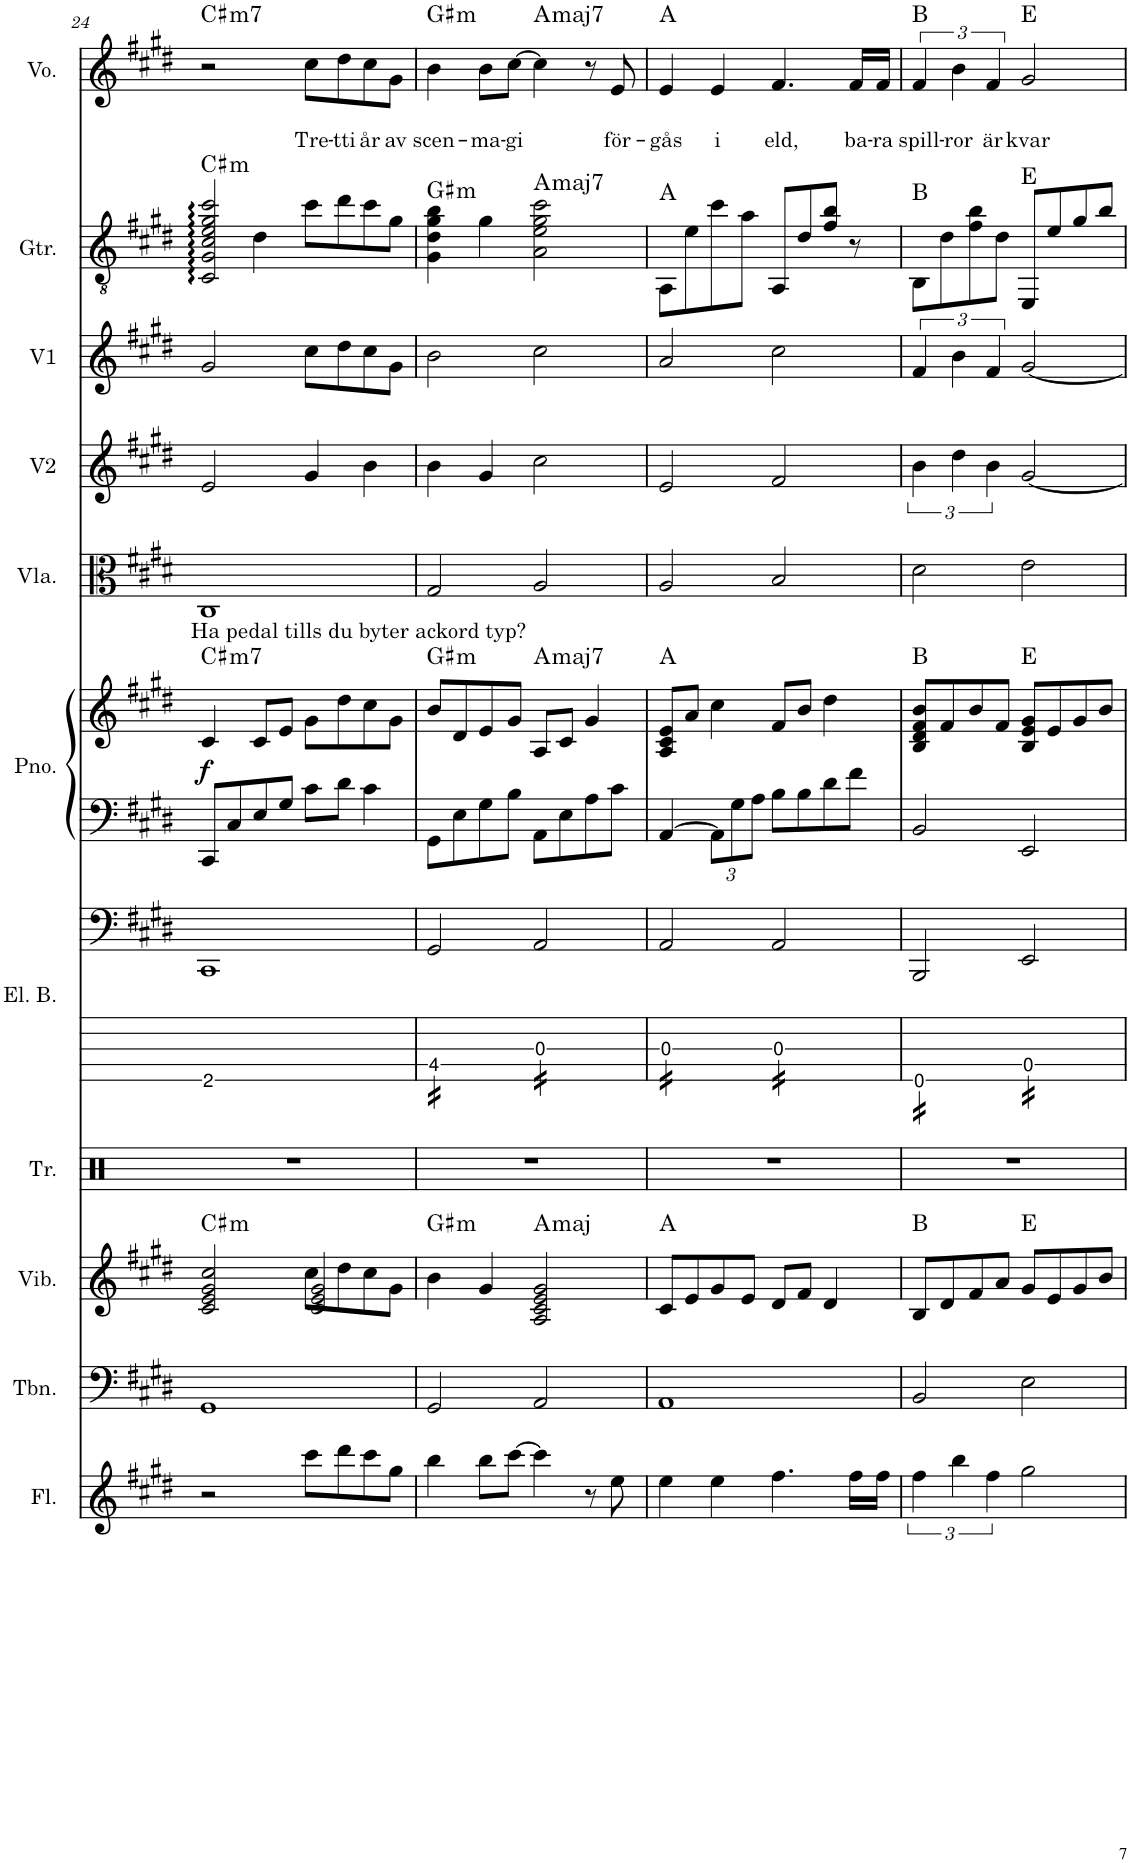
**kern	**kern	**kern	**harte	**kern	**kern	**kern	**kern	**kern	**dynam	**harte	**kern	**kern	**kern	**kern	**kern	**harte	**kern	**text	**text	**harte
*part11	*part10	*part9	*part9	*part8	*part7	*part7	*part6	*part6	*part6	*part6	*part5	*part4	*part3	*part2	*part2	*part2	*part1	*part1	*part1	*part1
*staff14	*staff13	*staff12	*	*staff11	*staff10	*staff9	*staff8	*staff7	*staff7/8	*	*staff6	*staff5	*staff4	*staff3	*staff2	*	*staff1	*staff1	*staff1	*
*I"Flute	*I"Trombone	*I"Vibraphone	*	*I"Trummor	*I"5-str. Electric Bass	*	*I"Piano	*	*	*	*I"Viola	*I"Violin 2	*I"Violin 1	*I"Gitarr	*	*	*I"Voice	*	*	*
*I'Fl.	*I'Tbn.	*I'Vib.	*	*I'Tr.	*I'El. B.	*	*I'Pno.	*	*	*	*I'Vla.	*I'V2	*I'V1	*I'Gtr.	*	*	*I'Vo.	*	*	*
!!LO:PB:g=z
*clefG2	*clefF4	*clefG2	*	*clefX	*	*clefF4	*clefF4	*clefG2	*	*	*clefC3	*clefG2	*clefG2	*	*clefGv2	*	*clefG2	*	*	*
*	*	*	*	*	*Trd7c12	*Trd7c12	*	*	*	*	*	*	*	*	*	*	*	*	*	*
*k[f#c#g#d#]	*k[f#c#g#d#]	*k[f#c#g#d#]	*	*k[]	*k[f#c#g#d#]	*k[f#c#g#d#]	*k[f#c#g#d#]	*k[f#c#g#d#]	*	*	*k[f#c#g#d#]	*k[f#c#g#d#]	*k[f#c#g#d#]	*k[f#c#g#d#]	*k[f#c#g#d#]	*	*k[f#c#g#d#]	*	*	*
*M4/4	*M4/4	*M4/4	*	*M4/4	*M4/4	*M4/4	*M4/4	*M4/4	*	*	*M4/4	*M4/4	*M4/4	*M4/4	*M4/4	*	*M4/4	*	*	*
=24	=24	=24	=24	=24	=24	=24	=24	=24	=24	=24	=24	=24	=24	=24	=24	=24	=24	=24	=24	=24
*	*	*^	*	*	*	*	*	*	*	*	*	*	*	*^	*^	*	*	*	*	*
!	!	!	!	!	!	!	!	!	!LO:TX:a:t=Ha pedal tills du byter ackord typ?	!	!	!	!	!	!	!	!	!	!	!	!	!	!
!	!	!	!	!LO:H:kt=m	!	!	!	!	!	!LO:DY:b	!LO:H:kt=m7	!	!	!	!	!	!	!	!LO:H:kt=m	!	!	!	!LO:H:kt=m7
2r	1GG#	2c#/ 2e/ 2g#/ 2cc#/	2ryy	C#:min	1r	1CC#	1CC#	8CC#/L	4c#/	f	C#:min7	1C#	2e/	2g#/	2C# 2G# 2c# 2e 2g# 2cc#	4ryy	2C#/ 2G#/ 2c#/ 2e/ 2g#/ 2cc#/	4ryy	C#:min	2r	.	.	C#:min7
.	.	.	.	.	.	.	.	8C#/	.	.	.	.	.	.	.	.	.	.	.	.	.	.	.
.	.	.	.	.	.	.	.	8E/	8c#/L	.	.	.	.	.	.	4d#	.	4d#\	.	.	.	.	.
.	.	.	.	.	.	.	.	8G#/J	8e/J	.	.	.	.	.	.	.	.	.	.	.	.	.	.
!	!	!	!	!	!	!	!	!	!	!	!	!	!	!	!	!	!	!	!	!	!	!LO:LY:b	!
8ccc#\L	.	2c#/ 2e/ 2g#/	8cc#\L	.	.	.	.	8c#\L	8g#\L	.	.	.	4g#/	8cc#\L	8cc#\L	2ryy	8cc#\L	2ryy	.	8cc#\L	.	Tre-	.
!	!	!	!	!	!	!	!	!	!	!	!	!	!	!	!	!	!	!	!	!	!	!LO:LY:b	!
8ddd#\	.	.	8dd#\	.	.	.	.	8d#\J	8dd#\	.	.	.	.	8dd#\	8dd#\J	.	8dd#\	.	.	8dd#\	.	-tti	.
!	!	!	!	!	!	!	!	!	!	!	!	!	!	!	!	!	!	!	!	!	!	!LO:LY:b	!
8ccc#\	.	.	8cc#\	.	.	.	.	4c#\	8cc#\	.	.	.	4b\	8cc#\	8cc#\L	.	8cc#\	.	.	8cc#\	.	år	.
!	!	!	!	!	!	!	!	!	!	!	!	!	!	!	!	!	!	!	!	!	!	!LO:LY:b	!
8gg#\J	.	.	8g#\J	.	.	.	.	.	8g#\J	.	.	.	.	8g#\J	8g#\J	.	8g#\J	.	.	8g#\J	.	av	.
*	*	*	*	*	*	*	*	*	*	*	*	*	*	*	*v	*v	*	*	*	*	*	*	*
*	*	*	*	*	*	*	*	*	*	*	*	*	*	*	*	*v	*v	*	*	*	*	*
=25	=25	=25	=25	=25	=25	=25	=25	=25	=25	=25	=25	=25	=25	=25	=25	=25	=25	=25	=25	=25	=25
!	!	!	!	!LO:H:kt=m	!	!	!	!	!	!	!LO:H:kt=m	!	!	!	!	!	!LO:H:kt=m	!	!	!LO:LY:b	!LO:H:kt=m
*	*	*v	*v	*	*	*	*	*	*	*	*	*	*	*	*	*	*	*	*	*	*
4bb\	2GG#/	4b\	G#:min	1r	2GG#\	2GG#/	8GG#\L	8b/L	.	G#:min	2G#/	4b\	2b\	4G# 4d# 4g# 4b	4G#\ 4d#\ 4g#\ 4b\	G#:min	4b\	.	scen-	G#:min
.	.	.	.	.	.	.	8E\	8d#/	.	.	.	.	.	.	.	.	.	.	.	.
!	!	!	!	!	!	!	!	!	!	!	!	!	!	!	!	!	!	!	!LO:LY:b	!
8bb\L	.	4g#/	.	.	.	.	8G#\	8e/	.	.	.	4g#/	.	4g#	4g#\	.	8b\L	.	-ma-	.
!	!	!	!	!	!	!	!	!	!	!	!	!	!	!	!	!	!	!	!LO:LY:b	!
[8ccc#\J	.	.	.	.	.	.	8B\J	8g#/J	.	.	.	.	.	.	.	.	[8cc#\J	.	-gi	.
!	!	!	!LO:H:kt=maj	!	!	!	!	!	!	!LO:H:kt=maj7	!	!	!	!	!	!LO:H:kt=maj7	!	!	!	!LO:H:kt=maj7
4ccc#\]	2AA/	2A/ 2c#/ 2e/ 2g#/	A:maj	.	2AA\	2AA/	8AA\L	8A/L	.	A:maj7	2A/	2cc#\	2cc#\	2A 2e 2g# 2cc#	2A\ 2e\ 2g#\ 2cc#\	A:maj7	4cc#\]	.	.	A:maj7
.	.	.	.	.	.	.	8E\	8c#/J	.	.	.	.	.	.	.	.	.	.	.	.
8r	.	.	.	.	.	.	8A\	4g#/	.	.	.	.	.	.	.	.	8r	.	.	.
!	!	!	!	!	!	!	!	!	!	!	!	!	!	!	!	!	!	!	!LO:LY:b	!
8ee\	.	.	.	.	.	.	8c#\J	.	.	.	.	.	.	.	.	.	8e/	.	för-	.
=26	=26	=26	=26	=26	=26	=26	=26	=26	=26	=26	=26	=26	=26	=26	=26	=26	=26	=26	=26	=26
!	!	!	!	!	!	!	!	!	!	!	!	!	!	!	!	!	!	!	!LO:LY:b	!
4ee\	1AA	8c#/L	A:maj	1r	2AA\	2AA/	[4AA/	8A/ 8c#/ 8e/L	.	A:maj	2A/	2e/	2a/	8AA\L	8AA\L	A:maj	4e/	.	-gås	A:maj
.	.	8e/	.	.	.	.	.	8a/J	.	.	.	.	.	8e\J	8e\	.	.	.	.	.
*	*	*	*	*	*	*	*Xbrackettup	*	*	*	*	*	*	*	*	*	*	*	*	*
!	!	!	!	!	!	!	!	!	!	!	!	!	!	!	!	!	!	!	!LO:LY:b	!
4ee\	.	8g#/	.	.	.	.	12AA\L]	4cc#\	.	.	.	.	.	8cc#\L	8cc#\	.	4e/	.	i	.
.	.	.	.	.	.	.	12G#\	.	.	.	.	.	.	.	.	.	.	.	.	.
.	.	8e/J	.	.	.	.	.	.	.	.	.	.	.	8a\J	8a\J	.	.	.	.	.
.	.	.	.	.	.	.	12A\J	.	.	.	.	.	.	.	.	.	.	.	.	.
!	!	!	!	!	!	!	!	!	!	!	!	!	!	!	!	!	!	!	!LO:LY:b	!
4.ff#\	.	8d#/L	.	.	2AA\	2AA/	8B\L	8f#/L	.	.	2B/	2f#/	2cc#\	8AA\L	8AA/L	.	4.f#/	.	eld,	.
.	.	8f#/J	.	.	.	.	8B\	8b/J	.	.	.	.	.	8d#\J	8d#/	.	.	.	.	.
.	.	4d#/	.	.	.	.	8d#\	4dd#\	.	.	.	.	.	8f# 8b	8f#/ 8b/J	.	.	.	.	.
!	!	!	!	!	!	!	!	!	!	!	!	!	!	!	!	!	!	!	!LO:LY:b	!
16ff#\LL	.	.	.	.	.	.	8f#\J	.	.	.	.	.	.	8r	8r	.	16f#/LL	.	ba-	.
!	!	!	!	!	!	!	!	!	!	!	!	!	!	!	!	!	!	!	!LO:LY:b	!
16ff#\JJ	.	.	.	.	.	.	.	.	.	.	.	.	.	.	.	.	16f#/JJ	.	-ra	.
=27	=27	=27	=27	=27	=27	=27	=27	=27	=27	=27	=27	=27	=27	=27	=27	=27	=27	=27	=27	=27
!	!	!	!	!	!	!	!	!	!	!	!	!	!	!	!	!	!	!	!LO:LY:b	!
6ff#\	2BB/	8B/L	B:maj	1r	2BBB\	2BBB/	2BB/	8B/ 8d#/ 8f#/ 8b/L	.	B:maj	2d#\	6b\	6f#/	8BB\L	8BB\L	B:maj	6f#/	.	spill-	B:maj
.	.	8d#/	.	.	.	.	.	8f#/	.	.	.	.	.	8d#\J	8d#\	.	.	.	.	.
!	!	!	!	!	!	!	!	!	!	!	!	!	!	!	!	!	!	!	!LO:LY:b	!
6bb\	.	.	.	.	.	.	.	.	.	.	.	6dd#\	6b\	.	.	.	6b\	.	-ror	.
.	.	8f#/	.	.	.	.	.	8b/	.	.	.	.	.	8f#\ 8b\L	8f#\ 8b\	.	.	.	.	.
!	!	!	!	!	!	!	!	!	!	!	!	!	!	!	!	!	!	!	!LO:LY:b	!
6ff#\	.	.	.	.	.	.	.	.	.	.	.	6b\	6f#/	.	.	.	6f#/	.	är	.
.	.	8a/J	.	.	.	.	.	8f#/J	.	.	.	.	.	8d#\J	8d#\J	.	.	.	.	.
!	!	!	!	!	!	!	!	!	!	!	!	!	!	!	!	!	!	!	!LO:LY:b	!
2gg#\	2E\	8g#/L	E:maj	.	2EE\	2EE/	2EE/	8B/ 8e/ 8g#/L	.	E:maj	2e\	[2g#/	[2g#/	8EE\L	8EE/L	E:maj	2g#/	.	kvar	E:maj
.	.	8e/	.	.	.	.	.	8e/	.	.	.	.	.	8e\J	8e/	.	.	.	.	.
.	.	8g#/	.	.	.	.	.	8g#/	.	.	.	.	.	8g#\L	8g#/	.	.	.	.	.
.	.	8b/J	.	.	.	.	.	8b/J	.	.	.	.	.	8b\J	8b/J	.	.	.	.	.
=	=	=	=	=	=	=	=	=	=	=	=	=	=	=	=	=	=	=	=	=
*-	*-	*-	*-	*-	*-	*-	*-	*-	*-	*-	*-	*-	*-	*-	*-	*-	*-	*-	*-	*-
